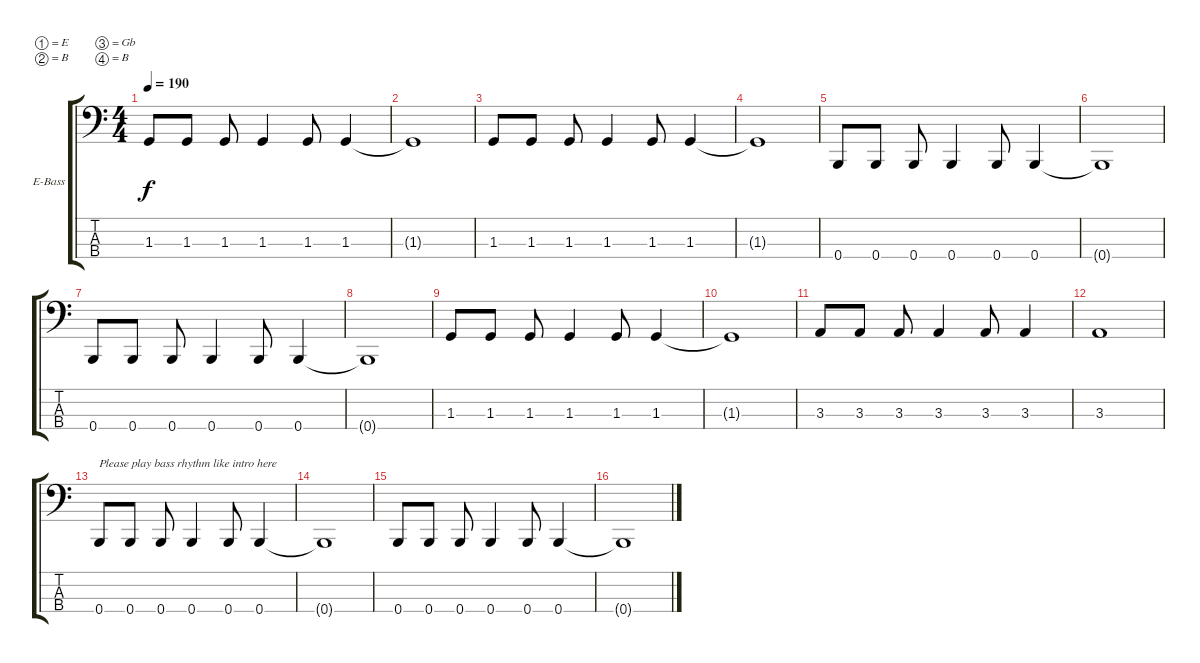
\bracketExtendMode groupsimilarinstruments
\firstSystemTrackNameOrientation horizontal
\otherSystemsTrackNameOrientation horizontal
\track ("Electric Bass" "E-Bass") {instrument electricbassfinger}
\staff {score tabs}
\tuning (E2 B1 Gb1 B0)
\ts (4 4)
\tempo 190
\clef f4
\scale
0.333333
\ks c
1.3.8{dy f} 1.3.8 1.3.8 1.3.4 1.3.8 1.3.4 |
\scale
0.333333 1.3{t}.1 |
\scale
0.333333 1.3.8 1.3.8 1.3.8 1.3.4 1.3.8 1.3.4 |
\scale
0.333333 1.3{t}.1 |
\scale
0.333333 0.4.8 0.4.8 0.4.8 0.4.4 0.4.8 0.4.4 |
\scale
0.333333 0.4{t}.1 |
\scale
0.333333 0.4.8 0.4.8 0.4.8 0.4.4 0.4.8 0.4.4 |
\scale
0.333333 0.4{t}.1 |
\scale
0.333333 1.3.8 1.3.8 1.3.8 1.3.4 1.3.8 1.3.4 |
\scale
0.333333 1.3{t}.1 |
\scale
0.333333 3.3.8 3.3.8 3.3.8 3.3.4 3.3.8 3.3.4 |
\scale
0.333333 3.3.1 |
\scale
0.333333 0.4.8{txt "Please play bass rhythm like intro here"} 0.4.8 0.4.8 0.4.4 0.4.8 0.4.4 |
\scale
0.333333 0.4{t}.1 |
\scale
0.333333 0.4.8 0.4.8 0.4.8 0.4.4 0.4.8 0.4.4 |
\scale
0.333333 0.4{t}.1
